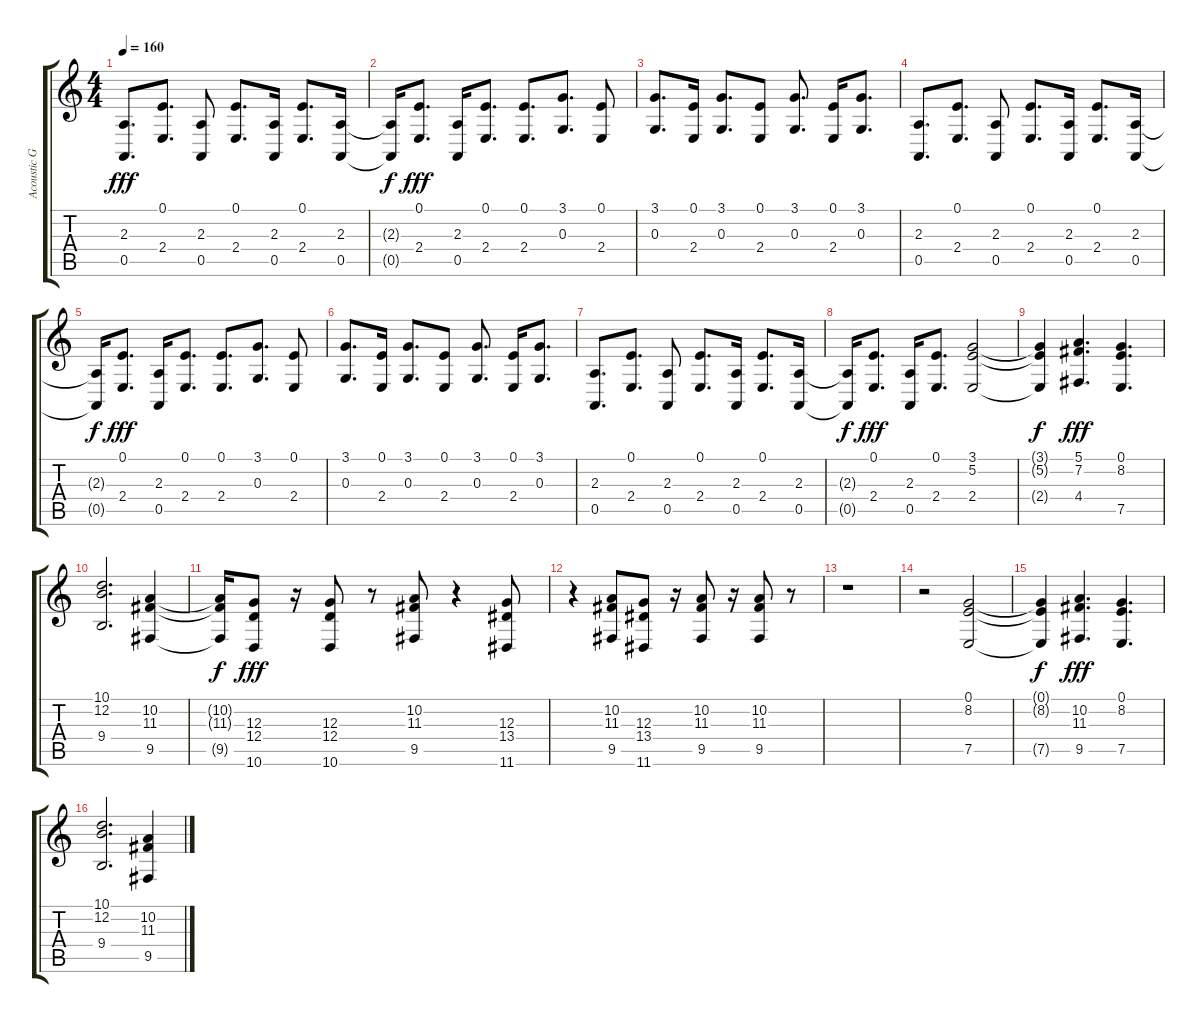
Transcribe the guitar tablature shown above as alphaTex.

\track ("Acoustic Grand Piano" "Acoustic G") {instrument acousticgrandpiano}
\staff {score tabs}
\tuning (E4 B3 G3 D3 A2 E2) {hide}
\ts (4 4)
\tempo 160
\clef g2
\ks c
(2.3 0.5).8{d dy fff} (0.1 2.4).8{d} (2.3 0.5).8 (0.1 2.4).8{d} (2.3 0.5).16 (0.1 2.4).8{d} (2.3 0.5).16 |
(2.3{t} 0.5{t}).16{dy f} (0.1 2.4).8{d dy fff} (2.3 0.5).16 (0.1 2.4).8{d} (0.1 2.4).8{d} (3.1 0.3).8{d} (0.1 2.4).8 |
(3.1 0.3).8{d} (0.1 2.4).16 (3.1 0.3).8{d} (0.1 2.4).8 (3.1 0.3).8{d} (0.1 2.4).16 (3.1 0.3).8{d} |
(2.3 0.5).8{d} (0.1 2.4).8{d} (2.3 0.5).8 (0.1 2.4).8{d} (2.3 0.5).16 (0.1 2.4).8{d} (2.3 0.5).16 |
(2.3{t} 0.5{t}).16{dy f} (0.1 2.4).8{d dy fff} (2.3 0.5).16 (0.1 2.4).8{d} (0.1 2.4).8{d} (3.1 0.3).8{d} (0.1 2.4).8 |
(3.1 0.3).8{d} (0.1 2.4).16 (3.1 0.3).8{d} (0.1 2.4).8 (3.1 0.3).8{d} (0.1 2.4).16 (3.1 0.3).8{d} |
(2.3 0.5).8{d} (0.1 2.4).8{d} (2.3 0.5).8 (0.1 2.4).8{d} (2.3 0.5).16 (0.1 2.4).8{d} (2.3 0.5).16 |
(2.3{t} 0.5{t}).16{dy f} (0.1 2.4).8{d dy fff} (2.3 0.5).16 (0.1 2.4).8{d} (3.1 5.2 2.4).2 |
(3.1{t} 5.2{t} 2.4{t}).4{dy f} (5.1 7.2 4.4).4{d dy fff} (0.1 8.2 7.5).4{d} |
(10.1 12.2 9.4).2{d} (10.2 11.3 9.5).4 |
(10.2{t} 11.3{t} 9.5{t}).16{dy f} (12.3 12.4 10.6).8{dy fff} r.16 (12.3 12.4 10.6).8 r.8 (10.2 11.3 9.5).8 r.4 (12.3 13.4 11.6).8 |
r.4 (10.2 11.3 9.5).8 (12.3 13.4 11.6).8 r.16 (10.2 11.3 9.5).8 r.16 (10.2 11.3 9.5).8 r.8 |
r.1 |
r.2 (0.1 8.2 7.5).2 |
(0.1{t} 8.2{t} 7.5{t}).4{dy f} (10.2 11.3 9.5).4{d dy fff} (0.1 8.2 7.5).4{d} |
(10.1 12.2 9.4).2{d} (10.2 11.3 9.5).4
